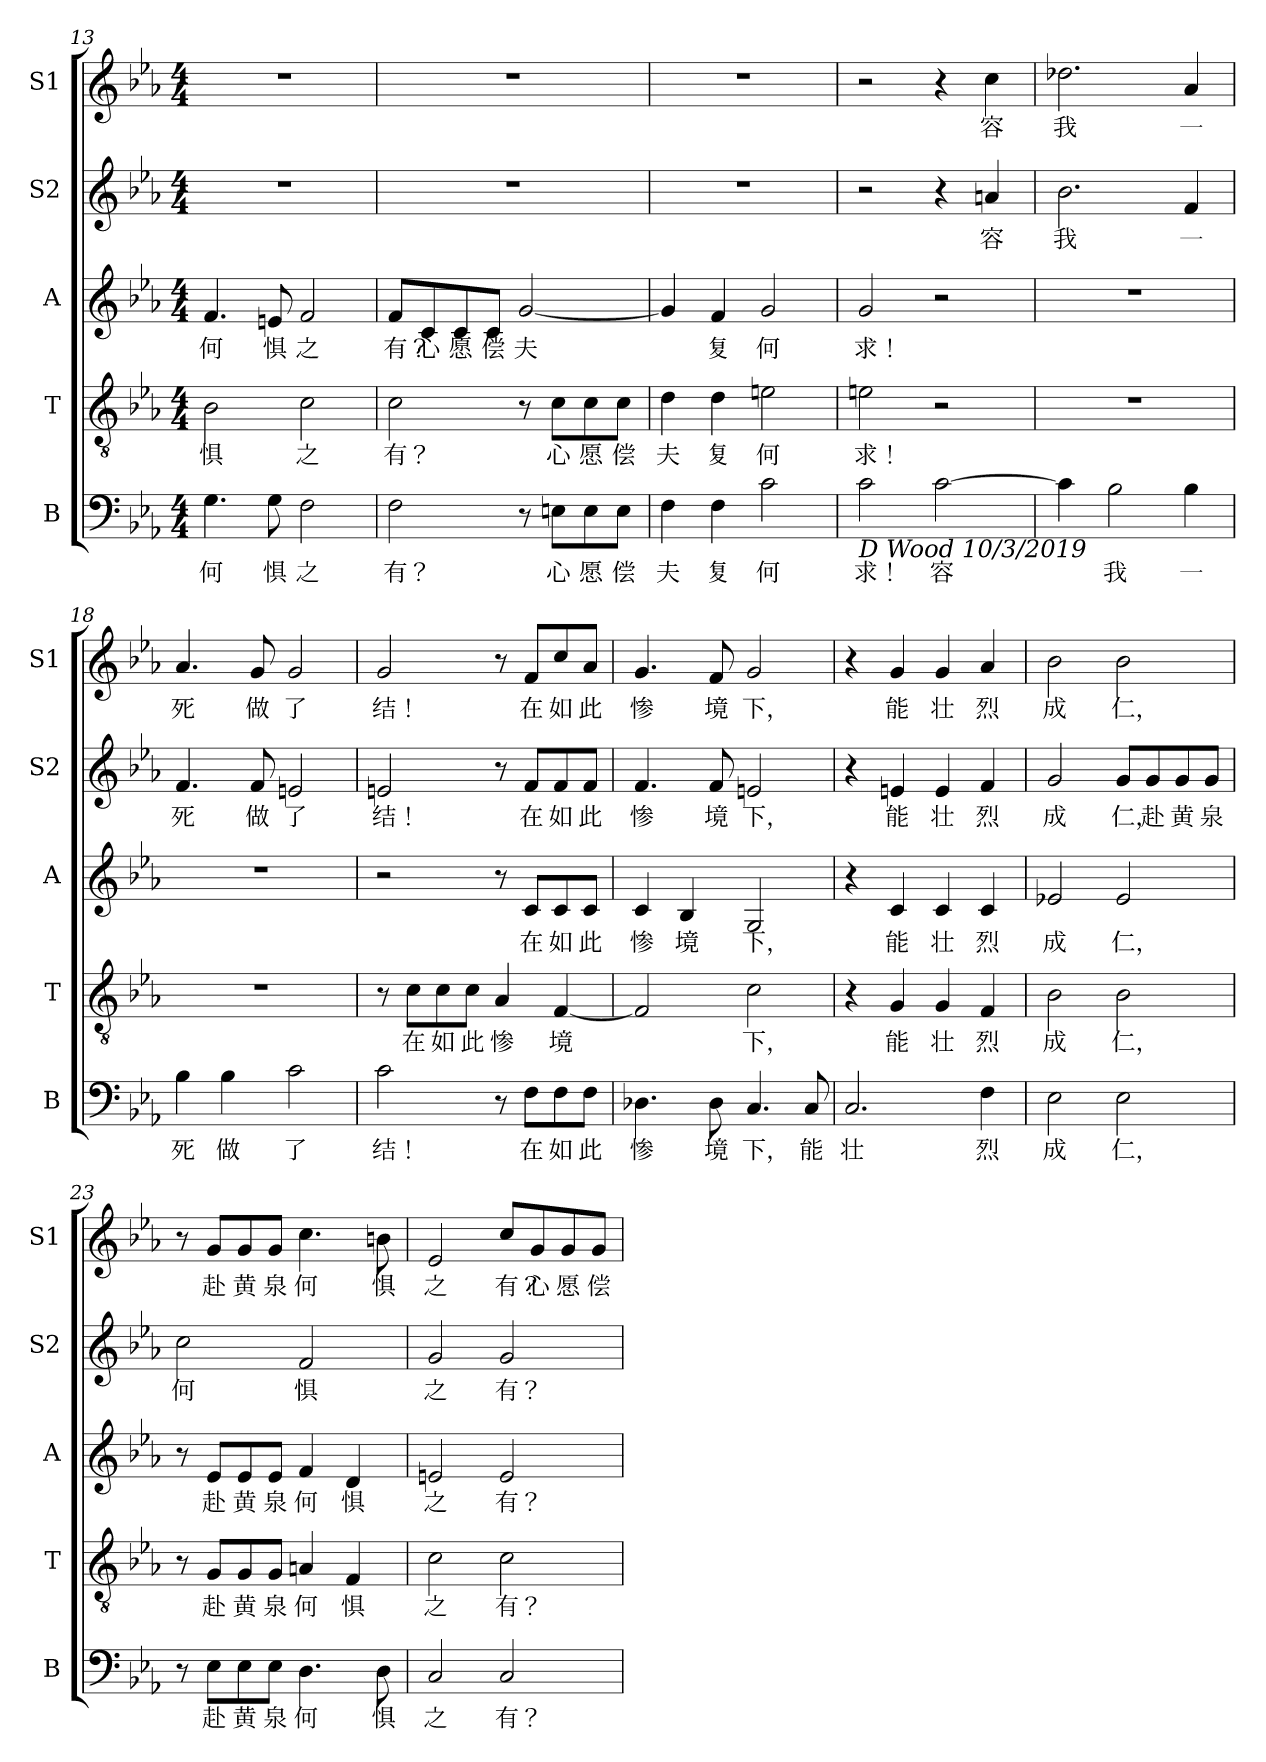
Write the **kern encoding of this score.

**kern	**text	**kern	**text	**kern	**text	**kern	**text	**kern	**text
*part5	*part5	*part4	*part4	*part3	*part3	*part2	*part2	*part1	*part1
*staff5	*staff5	*staff4	*staff4	*staff3	*staff3	*staff2	*staff2	*staff1	*staff1
*I"B	*	*I"T	*	*I"A	*	*I"S2	*	*I"S1	*
*I'B	*	*I'T	*	*I'A	*	*I'S2	*	*I'S1	*
*clefF4	*	*clefGv2	*	*clefG2	*	*clefG2	*	*clefG2	*
*k[b-e-a-]	*	*k[b-e-a-]	*	*k[b-e-a-]	*	*k[b-e-a-]	*	*k[b-e-a-]	*
*M4/4	*	*M4/4	*	*M4/4	*	*M4/4	*	*M4/4	*
=13	=13	=13	=13	=13	=13	=13	=13	=13	=13
!	!LO:LY:b	!	!LO:LY:b	!	!LO:LY:b	!	!	!	!
4.G\	何	2B-\	惧	4.f/	何	1r	.	1r	.
!	!LO:LY:b	!	!	!	!LO:LY:b	!	!	!	!
8G\	惧	.	.	8en/	惧	.	.	.	.
!	!LO:LY:b	!	!LO:LY:b	!	!LO:LY:b	!	!	!	!
2F\	之	2c\	之	2f/	之	.	.	.	.
!!LO:PB:g=z
=14	=14	=14	=14	=14	=14	=14	=14	=14	=14
!	!LO:LY:b	!	!LO:LY:b	!	!LO:LY:b	!	!	!	!
2F\	有？	2c\	有？	8f/L	有？	1r	.	1r	.
!	!	!	!	!	!LO:LY:b	!	!	!	!
.	.	.	.	8c/	心	.	.	.	.
!	!	!	!	!	!LO:LY:b	!	!	!	!
.	.	.	.	8c/	愿	.	.	.	.
!	!	!	!	!	!LO:LY:b	!	!	!	!
.	.	.	.	8c/J	偿	.	.	.	.
!	!	!	!	!	!LO:LY:b	!	!	!	!
8r	.	8r	.	[2g/	夫	.	.	.	.
!	!LO:LY:b	!	!LO:LY:b	!	!	!	!	!	!
8En\L	心	8c\L	心	.	.	.	.	.	.
!	!LO:LY:b	!	!LO:LY:b	!	!	!	!	!	!
8E\	愿	8c\	愿	.	.	.	.	.	.
!	!LO:LY:b	!	!LO:LY:b	!	!	!	!	!	!
8E\J	偿	8c\J	偿	.	.	.	.	.	.
=15	=15	=15	=15	=15	=15	=15	=15	=15	=15
!	!LO:LY:b	!	!LO:LY:b	!	!	!	!	!	!
4F\	夫	4d\	夫	4g/]	.	1r	.	1r	.
!	!LO:LY:b	!	!LO:LY:b	!	!LO:LY:b	!	!	!	!
4F\	复	4d\	复	4f/	复	.	.	.	.
!	!LO:LY:b	!	!LO:LY:b	!	!LO:LY:b	!	!	!	!
2c\	何	2en\	何	2g/	何	.	.	.	.
=16	=16	=16	=16	=16	=16	=16	=16	=16	=16
!LO:TX:b:i:t=D Wood 10/3/2019	!	!	!	!	!	!	!	!	!
!	!LO:LY:b	!	!LO:LY:b	!	!LO:LY:b	!	!	!	!
2c\	求！	2en\	求！	2g/	求！	2r	.	2r	.
!	!LO:LY:b	!	!	!	!	!	!	!	!
[2c\	容	2r	.	2r	.	4r	.	4r	.
!	!	!	!	!	!	!	!LO:LY:b	!	!LO:LY:b
.	.	.	.	.	.	4an/	容	4cc\	容
=17	=17	=17	=17	=17	=17	=17	=17	=17	=17
!	!	!	!	!	!	!	!LO:LY:b	!	!LO:LY:b
4c\]	.	1r	.	1r	.	2.b-\	我	2.dd-X\	我
!	!LO:LY:b	!	!	!	!	!	!	!	!
2B-\	我	.	.	.	.	.	.	.	.
!	!LO:LY:b	!	!	!	!	!	!LO:LY:b	!	!LO:LY:b
4B-\	一	.	.	.	.	4f/	一	4a-/	一
=18	=18	=18	=18	=18	=18	=18	=18	=18	=18
!	!LO:LY:b	!	!	!	!	!	!LO:LY:b	!	!LO:LY:b
4B-\	死	1r	.	1r	.	4.f/	死	4.a-/	死
!	!LO:LY:b	!	!	!	!	!	!	!	!
4B-\	做	.	.	.	.	.	.	.	.
!	!	!	!	!	!	!	!LO:LY:b	!	!LO:LY:b
.	.	.	.	.	.	8f/	做	8g/	做
!	!LO:LY:b	!	!	!	!	!	!LO:LY:b	!	!LO:LY:b
2c\	了	.	.	.	.	2en/	了	2g/	了
=19	=19	=19	=19	=19	=19	=19	=19	=19	=19
!	!LO:LY:b	!	!	!	!	!	!LO:LY:b	!	!LO:LY:b
2c\	结！	8r	.	2r	.	2en/	结！	2g/	结！
!	!	!	!LO:LY:b	!	!	!	!	!	!
.	.	8c\L	在	.	.	.	.	.	.
!	!	!	!LO:LY:b	!	!	!	!	!	!
.	.	8c\	如	.	.	.	.	.	.
!	!	!	!LO:LY:b	!	!	!	!	!	!
.	.	8c\J	此	.	.	.	.	.	.
!	!	!	!LO:LY:b	!	!	!	!	!	!
8r	.	4A-/	惨	8r	.	8r	.	8r	.
!	!LO:LY:b	!	!	!	!LO:LY:b	!	!LO:LY:b	!	!LO:LY:b
8F\L	在	.	.	8c/L	在	8f/L	在	8f/L	在
!	!LO:LY:b	!	!LO:LY:b	!	!LO:LY:b	!	!LO:LY:b	!	!LO:LY:b
8F\	如	[4F/	境	8c/	如	8f/	如	8cc/	如
!	!LO:LY:b	!	!	!	!LO:LY:b	!	!LO:LY:b	!	!LO:LY:b
8F\J	此	.	.	8c/J	此	8f/J	此	8a-/J	此
!!LO:LB:g=z
=20	=20	=20	=20	=20	=20	=20	=20	=20	=20
!	!LO:LY:b	!	!	!	!LO:LY:b	!	!LO:LY:b	!	!LO:LY:b
4.D-X\	惨	2F/]	.	4c/	惨	4.f/	惨	4.g/	惨
!	!	!	!	!	!LO:LY:b	!	!	!	!
.	.	.	.	4B-/	境	.	.	.	.
!	!LO:LY:b	!	!	!	!	!	!LO:LY:b	!	!LO:LY:b
8D-\	境	.	.	.	.	8f/	境	8f/	境
!	!LO:LY:b	!	!LO:LY:b	!	!LO:LY:b	!	!LO:LY:b	!	!LO:LY:b
4.C/	下，	2c\	下，	2G/	下，	2en/	下，	2g/	下，
!	!LO:LY:b	!	!	!	!	!	!	!	!
8C/	能	.	.	.	.	.	.	.	.
!!LO:PB:g=z
=21	=21	=21	=21	=21	=21	=21	=21	=21	=21
!	!LO:LY:b	!	!	!	!	!	!	!	!
2.C/	壮	4r	.	4r	.	4r	.	4r	.
!	!	!	!LO:LY:b	!	!LO:LY:b	!	!LO:LY:b	!	!LO:LY:b
.	.	4G/	能	4c/	能	4en/	能	4g/	能
!	!	!	!LO:LY:b	!	!LO:LY:b	!	!LO:LY:b	!	!LO:LY:b
.	.	4G/	壮	4c/	壮	4e/	壮	4g/	壮
!	!LO:LY:b	!	!LO:LY:b	!	!LO:LY:b	!	!LO:LY:b	!	!LO:LY:b
4F\	烈	4F/	烈	4c/	烈	4f/	烈	4a-/	烈
=22	=22	=22	=22	=22	=22	=22	=22	=22	=22
!	!LO:LY:b	!	!LO:LY:b	!	!LO:LY:b	!	!LO:LY:b	!	!LO:LY:b
2E-\	成	2B-\	成	2e-X/	成	2g/	成	2b-\	成
!	!LO:LY:b	!	!LO:LY:b	!	!LO:LY:b	!	!LO:LY:b	!	!LO:LY:b
2E-\	仁，	2B-\	仁，	2e-/	仁，	8g/L	仁，	2b-\	仁，
!	!	!	!	!	!	!	!LO:LY:b	!	!
.	.	.	.	.	.	8g/	赴	.	.
!	!	!	!	!	!	!	!LO:LY:b	!	!
.	.	.	.	.	.	8g/	黄	.	.
!	!	!	!	!	!	!	!LO:LY:b	!	!
.	.	.	.	.	.	8g/J	泉	.	.
=23	=23	=23	=23	=23	=23	=23	=23	=23	=23
!	!	!	!	!	!	!	!LO:LY:b	!	!
8r	.	8r	.	8r	.	2cc\	何	8r	.
!	!LO:LY:b	!	!LO:LY:b	!	!LO:LY:b	!	!	!	!LO:LY:b
8E-\L	赴	8G/L	赴	8e-/L	赴	.	.	8g/L	赴
!	!LO:LY:b	!	!LO:LY:b	!	!LO:LY:b	!	!	!	!LO:LY:b
8E-\	黄	8G/	黄	8e-/	黄	.	.	8g/	黄
!	!LO:LY:b	!	!LO:LY:b	!	!LO:LY:b	!	!	!	!LO:LY:b
8E-\J	泉	8G/J	泉	8e-/J	泉	.	.	8g/J	泉
!	!LO:LY:b	!	!LO:LY:b	!	!LO:LY:b	!	!LO:LY:b	!	!LO:LY:b
4.D\	何	4An/	何	4f/	何	2f/	惧	4.cc\	何
!	!	!	!LO:LY:b	!	!LO:LY:b	!	!	!	!
.	.	4F/	惧	4d/	惧	.	.	.	.
!	!LO:LY:b	!	!	!	!	!	!	!	!LO:LY:b
8D\	惧	.	.	.	.	.	.	8bn\	惧
=24	=24	=24	=24	=24	=24	=24	=24	=24	=24
!	!LO:LY:b	!	!LO:LY:b	!	!LO:LY:b	!	!LO:LY:b	!	!LO:LY:b
2C/	之	2c\	之	2en/	之	2g/	之	2e-/	之
!	!LO:LY:b	!	!LO:LY:b	!	!LO:LY:b	!	!LO:LY:b	!	!LO:LY:b
2C/	有？	2c\	有？	2e/	有？	2g/	有？	8cc/L	有？
!	!	!	!	!	!	!	!	!	!LO:LY:b
.	.	.	.	.	.	.	.	8g/	心
!	!	!	!	!	!	!	!	!	!LO:LY:b
.	.	.	.	.	.	.	.	8g/	愿
!	!	!	!	!	!	!	!	!	!LO:LY:b
.	.	.	.	.	.	.	.	8g/J	偿
=	=	=	=	=	=	=	=	=	=
*-	*-	*-	*-	*-	*-	*-	*-	*-	*-
